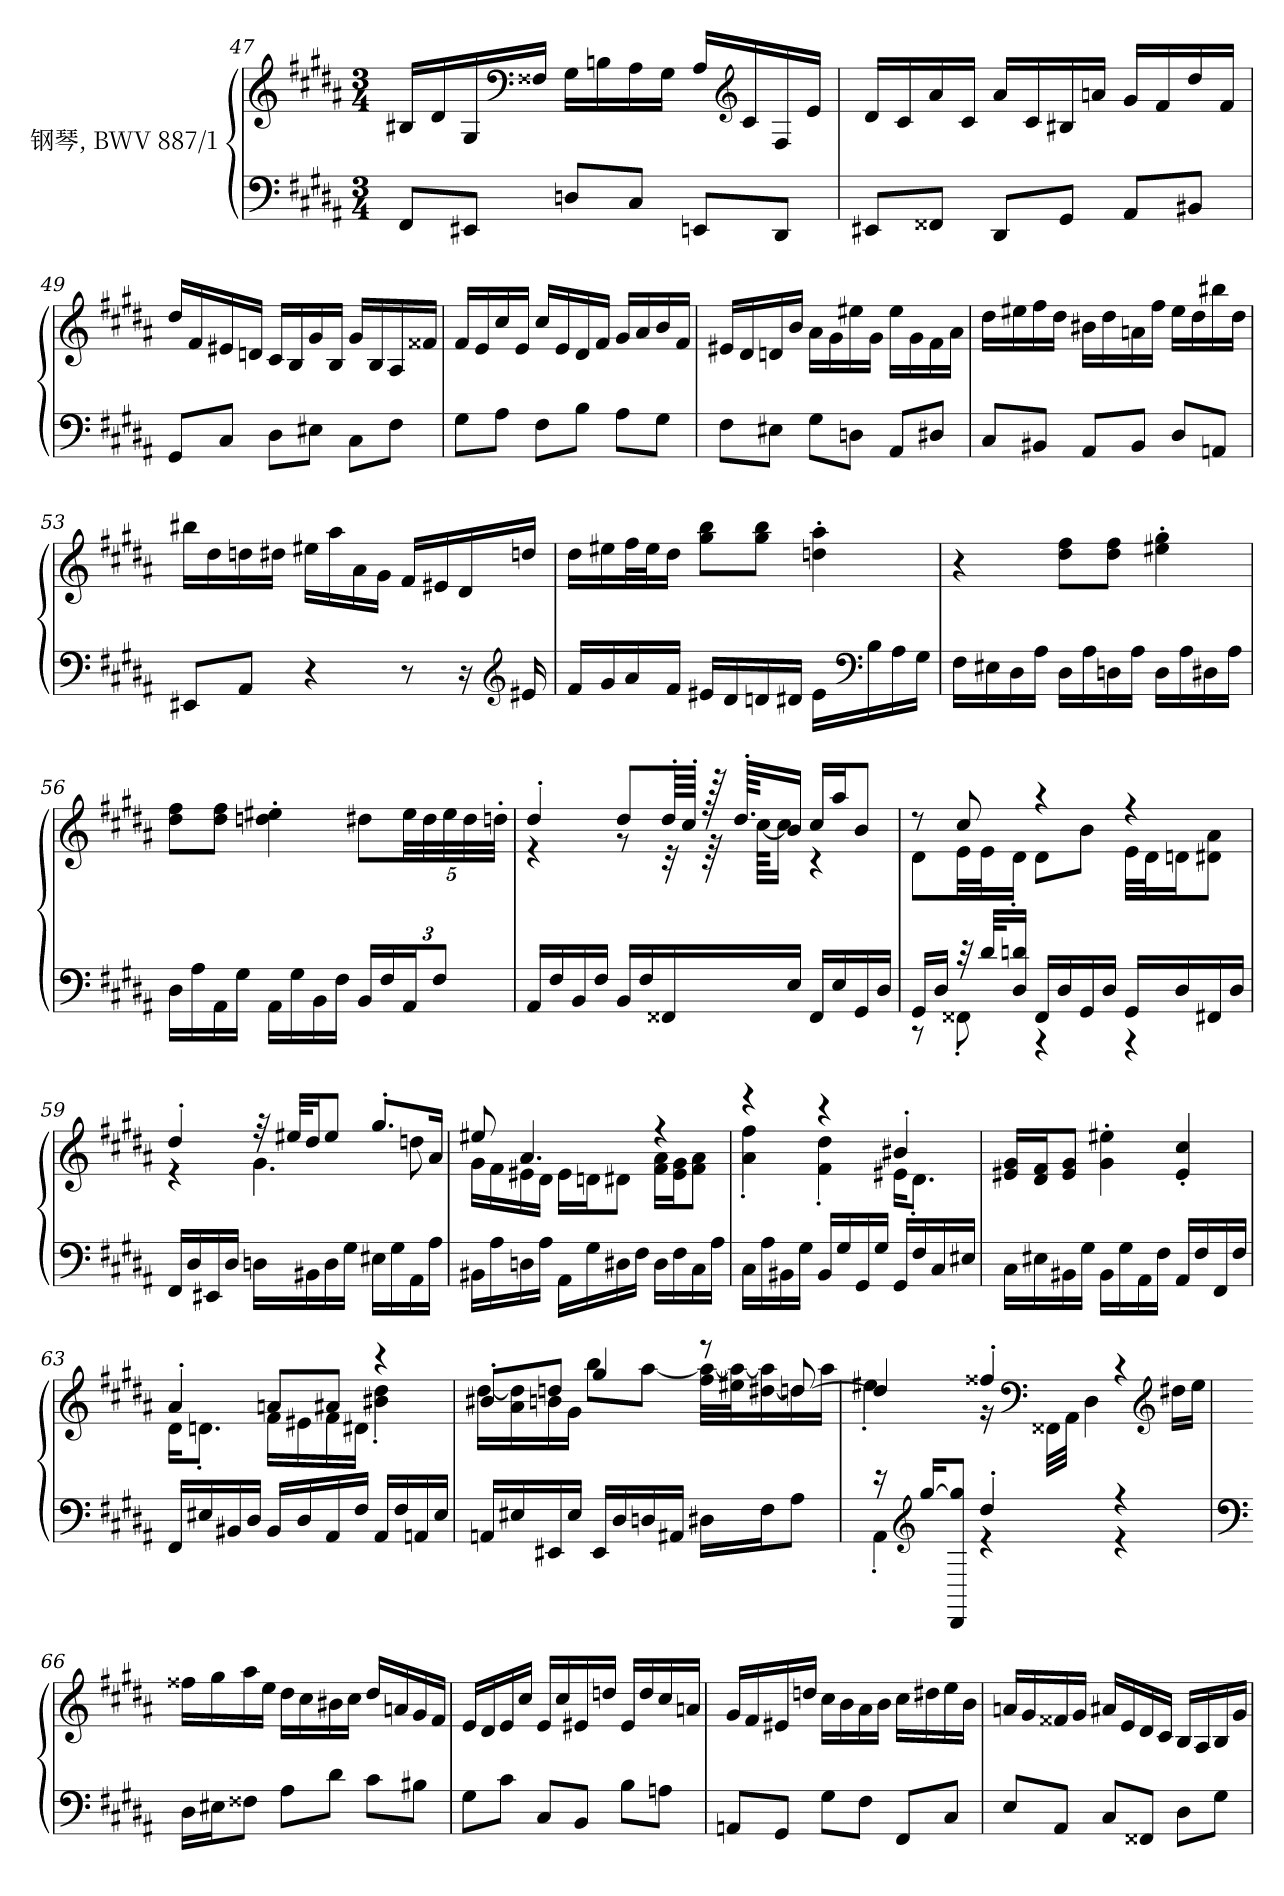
**kern	**kern
*part1	*part1
*staff2	*staff1
*I"钢琴, BWV 887/1	*
*clefF4	*clefG2
*k[f#c#g#d#a#]	*k[f#c#g#d#a#]
*M3/4	*M3/4
=47	=47
8FF#/L	16B#X/LL
.	16d#/
8EE#X/J	16G#/
*	*clefF4
.	16F##X/JJ
8Dn/L	16G#\LL
.	16Bn\
8C#/J	16A#\
.	16G#\JJ
8EEn/L	16A#/LL
*	*clefG2
.	16c#/
8DD#/J	16F##/
.	16e/JJ
!!LO:LB:g=z
=48	=48
8EE#X/L	16d#/LL
.	16c#/
8FF##X/J	16a#/
.	16c#/JJ
8DD#/L	16a#/LL
.	16c#/
8GG#/J	16B#X/
.	16an/JJ
8AA#/L	16g#/LL
.	16f#/
8BB#X/J	16dd#/
.	16f#/JJ
=49	=49
8GG#/L	16dd#/LL
.	16f#/
8C#/J	16e#X/
.	16dn/JJ
8D#\L	16c#/LL
.	16B/
8E#X\J	16g#/
.	16B/JJ
8C#\L	16g#/LL
.	16B/
8F#\J	16A#/
.	16f##X/JJ
=50	=50
8G#\L	16f#/LL
.	16e/
8A#\J	16cc#/
.	16e/JJ
8F#\L	16cc#/LL
.	16e/
8B\J	16d#/
.	16f#/JJ
8A#\L	16g#/LL
.	16a#/
8G#\J	16b/
.	16f#/JJ
!!LO:LB:g=z
=51	=51
8F#\L	16e#X/LL
.	16d#/
8E#X\J	16dn/
.	16b/JJ
8G#\L	16a#\LL
.	16g#\
8Dn\J	16ee#X\
.	16g#\JJ
8AA#/L	16ee#\LL
.	16g#\
8D#X/J	16f#\
.	16a#\JJ
=52	=52
8C#/L	16dd#\LL
.	16ee#X\
8BB#X/J	16ff#\
.	16dd#\JJ
8AA#/L	16b#X\LL
.	16dd#\
8BB#/J	16an\
.	16ff#\JJ
8D#/L	16ee#\LL
.	16dd#\
8AAn/J	16bb#X\
.	16dd#\JJ
!!LO:LB:g=z
=53	=53
8EE#X/L	16bb#X\LL
.	16dd#\
8AA#/J	16ddn\
.	16dd#X\JJ
4r	16ee#X\LL
.	16aa#\
.	16a#\
.	16g#\JJ
8r	16f#/LL
.	16e#X/
16r	16d#/
*clefG2	*
16e#X/	16ddn/JJ
=54	=54
16f#/LL	16dd#\LL
16g#/	16ee#X\
16a#/	32ff#\L
.	32ee#\J
16f#/JJ	16dd#\JJ
16e#X/LL	8gg#\ 8bb\L
16d#/	.
16dn/	8gg#\ 8bb\J
16d#X/JJ	.
16e#\LL	4ddn\' 4aa#\'
*clefF4	*
16B\	.
16A#\	.
16G#\JJ	.
!!LO:PB:g=z
=55	=55
16F#\LL	4r
16E#X\	.
16D#\	.
16A#\JJ	.
16D#\LL	8dd#\ 8ff#\L
16A#\	.
16Dn\	8dd#\ 8ff#\J
16A#\JJ	.
16D\LL	4ee#X\' 4gg#\'
16A#\	.
16D#X\	.
16A#\JJ	.
=56	=56
16D#\LL	8dd#\ 8ff#\L
16A#\	.
16AA#\	8dd#\ 8ff#\J
16G#\JJ	.
16AA#\LL	4ddn\' 4ee#X\'
16G#\	.
16BB\	.
16F#\JJ	.
16BB/LL	8dd#X\L
16F#/	.
*Xbrackettup	*Xbrackettup
24AA#/J	40ee#\LL
.	40dd#\
12F#/J	.
.	40ee#\
.	40dd#\
.	40ddn'\JJJ
!!LO:LB:g=z
=57	=57
*	*^
16AA#/LL	4dd#'/	4r
16F#/	.	.
16BB/	.	.
16F#/JJ	.	.
16BB/LL	8dd#/L	8r
16F#/	.	.
16FF##X/	64dd#'/LLL	32r
.	64cc#'/JJJJ	.
.	128r	64r
.	64.dd#'/KKLL	.
.	.	[64cc#\KKLL
16E/JJ	16b/JJ	16cc#\JJ]
16FF##/LL	16cc#/LL	4r
16E/	16aa#/J	.
16GG#/	8b/J	.
16D#/JJ	.	.
=58	=58	=58
*^	*	*
16GG#/LL	8r	8r	8d#\L
16D#/JJ	.	.	.
32r	8FF##X'\	8cc#/	32e\LL
32d#/KLL	.	.	32e\J
16D#/ 16dn/JJ	.	.	16d#'\JJ
16FF##/LL	4r	4r	8d#\L
16D#/	.	.	.
16GG#/	.	.	8b\J
16D#/JJ	.	.	.
16GG#/LL	4r	4r	32e\LLL
.	.	.	32d#\J
16D#/	.	.	16dn\J
16FF#X/	.	.	8d#X\ 8a#\J
16D#/JJ	.	.	.
*v	*v	*	*
!!LO:LB:g=z	!!
=59	=59	=59
16FF#/LL	4dd#'/	4r
16D#/	.	.
16EE#X/	.	.
16D#/JJ	.	.
16Dn\LL	32r	4.g#\
.	32ee#X/KLL	.
16BB#X\	16dd#/J	.
16D\	8ee#/J	.
16G#\JJ	.	.
16E#X\LL	8.gg#'/L	.
16G#\	.	.
16AA#\	.	8ddn\
16A#\JJ	16a#/Jk	.
=60	=60	=60
16BB#X\LL	8ee#X/	16g#\LL
16A#\	.	16f#\
16Dn\	4.a#/	16e#X\
16A#\JJ	.	16d#\JJ
16AA#\LL	.	16e#\LL
16G#\	.	16dn\J
16D#X\	.	8d#X\J
16F#\JJ	.	.
16D#\LL	4r	16f#\ 16a#\LL
16F#\	.	16e#\ 16g#\J
16C#\	.	8f#\ 8a#\J
16A#\JJ	.	.
!!LO:LB:g=z	!!
=61	=61	=61
16C#\LL	4r	4a#\' 4ff#\'
16A#\	.	.
16BB#X\	.	.
16G#\JJ	.	.
16BB#/LL	4r	4f#\' 4dd#\'
16G#/	.	.
16GG#/	.	.
16G#/JJ	.	.
16GG#/LL	4b#X'/	16e#X\KL
16F#/	.	8.d#'\J
16C#/	.	.
16E#X/JJ	.	.
*	*v	*v
=62	=62
16C#\LL	16e#X/ 16g#/LL
16E#X\	16d#/ 16f#/J
16BB#X\	8e#/ 8g#/J
16G#\JJ	.
16BB#\LL	4g#\' 4ee#X\'
16G#\	.
16AA#\	.
16F#\JJ	.
16AA#/LL	4e#/' 4cc#/'
16F#/	.
16FF#/	.
16F#/JJ	.
!!LO:LB:g=z
=63	=63
*	*^
16FF#/LL	4a#'/	16d#\KL
16E#X/	.	8.dn'\J
16BB#X/	.	.
16D#/JJ	.	.
16BB#/LL	8an/L	16f#\LL
16D#/	.	16e#X\
16AA#/	8a#X/J	16f#\
16F#/JJ	.	16d#X\JJ
16AA#/LL	4r	4b#X\' 4dd#\'
16F#/	.	.
16AAn/	.	.
16E#/JJ	.	.
=64	=64	=64
16AAn/LL	8b#X'/L	[16dd#\LL
16E#X/	.	16a#\ 16dd#\]
16EE#X/	8ddn/J	16bn\
16E#/JJ	.	16g#\JJ
16EE#/LL	4gg#/	8bb\L
16D#/	.	.
16Dn/	.	[8aa#\J
16AA#X/JJ	.	.
16D#X\LL	8r	32ff#\ 32aa#\_LLL
.	.	32ee#X\ 32aa#\_J
16F#\J	.	[16dd#X\ 16aa#\]
8A#\J	[8ddn/	16dd#\]
.	.	16aa#\JJ
!!LO:LB:g=z	!!
=65	=65	=65
*^	*	*
16r	4AA#'\	4dd/]	4ee#X'\
*clefG2	*	*	*
[16gg#/KL	.	.	.
8DD#/ 8gg#/]J	.	.	.
4dd#'/	4r	4ff##X'/	16r
*	*	*clefF4	*
.	.	.	32FF##X\LLL
.	.	.	32AA#\JJJ
.	.	.	4D#\
4r	4r	4r	.
*	*	*clefG2	*
.	.	.	16dd#X\LL
.	.	.	16ee#\JJ
*v	*v	*	*
*	*v	*v
=66	=66
*clefF4	*
16D#\LL	16ff##X\LL
16E#X\J	16gg#\
8F##X\J	16aa#\
.	16ee\JJ
8A#\L	16dd#\LL
.	16cc#\
8d#\J	16b#X\
.	16cc#\JJ
8c#\L	16dd#/LL
.	16an/
8B#X\J	16g#/
.	16f#/JJ
!!LO:PB:g=z
=67	=67
8G#\L	16e/LL
.	16d#/
8c#\J	16e/
.	16cc#/JJ
8C#/L	16e/LL
.	16cc#/
8BB/J	16e#X/
.	16ddn/JJ
8B\L	16e#/LL
.	16dd/
8An\J	16cc#/
.	16an/JJ
=68	=68
8AAn/L	16g#/LL
.	16f#/
8GG#/J	16e#X/
.	16ddn/JJ
8G#\L	16cc#\LL
.	16b\
8F#\J	16a#\
.	16b\JJ
8FF#/L	16cc#\LL
.	16dd#X\
8C#/J	16ee\
.	16b\JJ
=69	=69
8E/L	16an/LL
.	16g#/
8AA#/J	16f##X/
.	16g#/JJ
8C#/L	16a#X/LL
.	16e/
8FF##X/J	16d#/
.	16c#/JJ
8D#\L	16B/LL
.	16A#/
8G#\J	16B/
.	16g#/JJ
=	=
*-	*-
